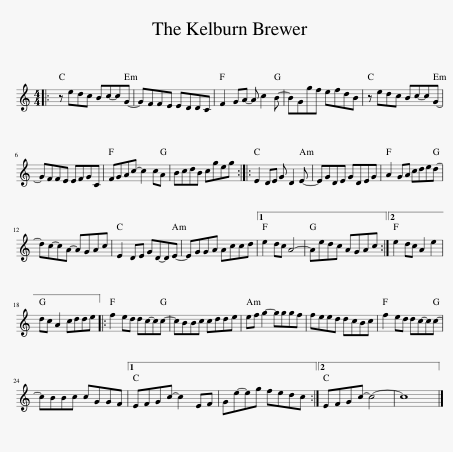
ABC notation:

X:1
L:1/8
M:4/4
I:linebreak $
K:C
V:1 treble
V:1
|: z edc Bc-cG- | GFFE EDDC | F2 GA- A c2 B- | BGgf efdB | z edc Bc-cG- |$ %5
 GFFE EFGC | FGAc- c2 cA | BcdB cgeg :: E2 DE G D2 E- | EGDE GDEG | %10
 A2 GA cded- |$ dc-cA- AGAc | E2 DE GD-DE- | EGGA Accd |1 e2 dc A4- | %15
 Aedc AGAc :|2 e2 dc A2 e2 |$ dc A2 cdde |: f2 ed dc-cc- | cBBc cdde | %20
 ef g2- gggf | feed dcBc | f2 ed dc-cc- |$ cBBc cGGF |1 EFGc- c2 EF | %25
 Ge-eg fedc :|2 EFGc- c4- | c8 |] %28
